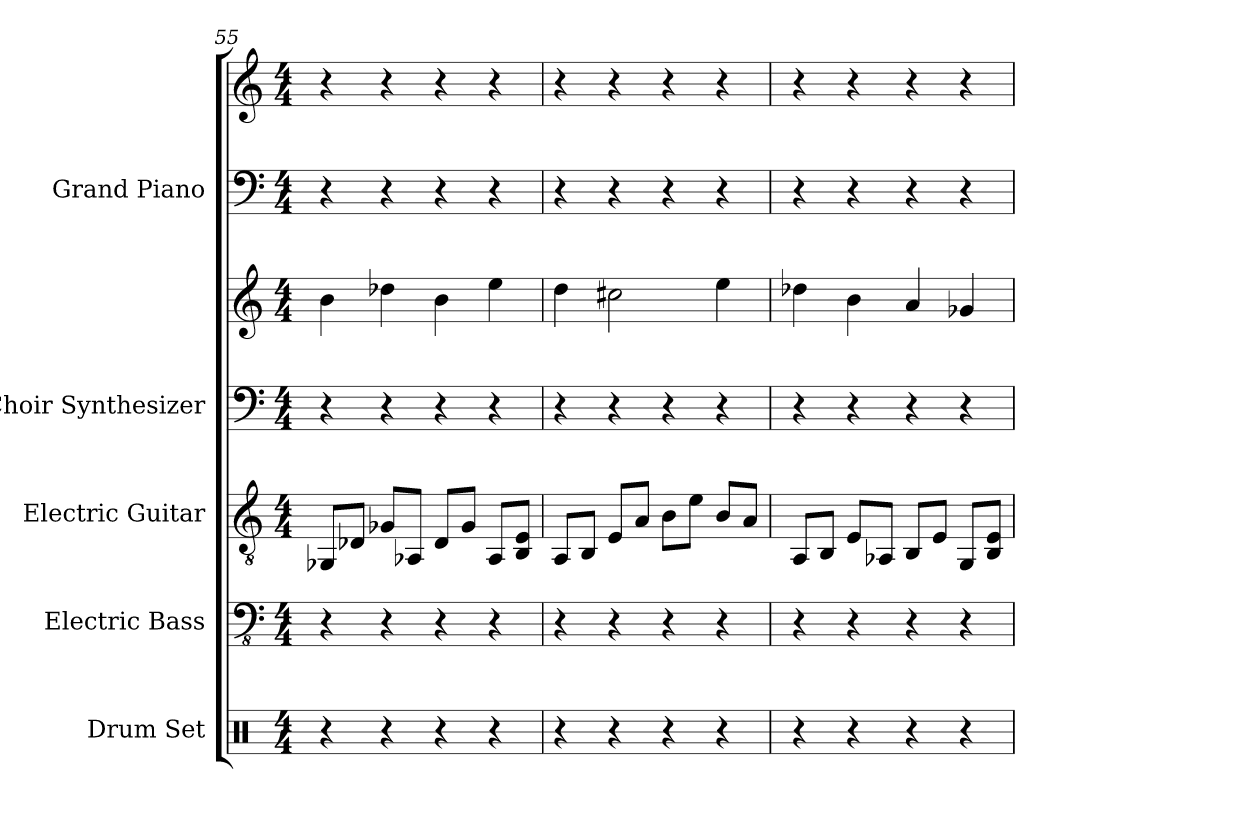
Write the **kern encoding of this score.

**kern	**kern	**kern	**kern	**kern	**kern	**kern
*part5	*part4	*part3	*part2	*part2	*part1	*part1
*staff7	*staff6	*staff5	*staff4	*staff3	*staff2	*staff1
*I"Drum Set	*I"Electric Bass	*I"Electric Guitar	*I"Choir Synthesizer	*	*I"Grand Piano	*
*I'Drums	*I'El. B.	*I'El. Guit.	*I'Synth.	*	*I'Pno.	*
*clefX	*clefFv4	*clefGv2	*clefF4	*clefG2	*clefF4	*clefG2
*k[]	*k[]	*k[]	*k[]	*k[]	*k[]	*k[]
*M4/4	*M4/4	*M4/4	*M4/4	*M4/4	*M4/4	*M4/4
=55	=55	=55	=55	=55	=55	=55
4r	4r	8GG-XL	4r	4b	4r	4r
.	.	8D-XJ	.	.	.	.
4r	4r	8G-XL	4r	4dd-X	4r	4r
.	.	8AA-XJ	.	.	.	.
4r	4r	8D-L	4r	4b	4r	4r
.	.	8G-J	.	.	.	.
4r	4r	8AA-L	4r	4ee	4r	4r
.	.	8E 8BBJ	.	.	.	.
=56	=56	=56	=56	=56	=56	=56
4r	4r	8AAL	4r	4dd	4r	4r
.	.	8BBJ	.	.	.	.
4r	4r	8EL	4r	2cc#X	4r	4r
.	.	8AJ	.	.	.	.
4r	4r	8BL	4r	.	4r	4r
.	.	8eJ	.	.	.	.
4r	4r	8BL	4r	4ee	4r	4r
.	.	8AJ	.	.	.	.
=57	=57	=57	=57	=57	=57	=57
4r	4r	8AAL	4r	4dd-X	4r	4r
.	.	8BBJ	.	.	.	.
4r	4r	8EL	4r	4b	4r	4r
.	.	8AA-XJ	.	.	.	.
4r	4r	8BBL	4r	4a	4r	4r
.	.	8EJ	.	.	.	.
4r	4r	8GGL	4r	4g-X	4r	4r
.	.	8BB 8EJ	.	.	.	.
=	=	=	=	=	=	=
*-	*-	*-	*-	*-	*-	*-
